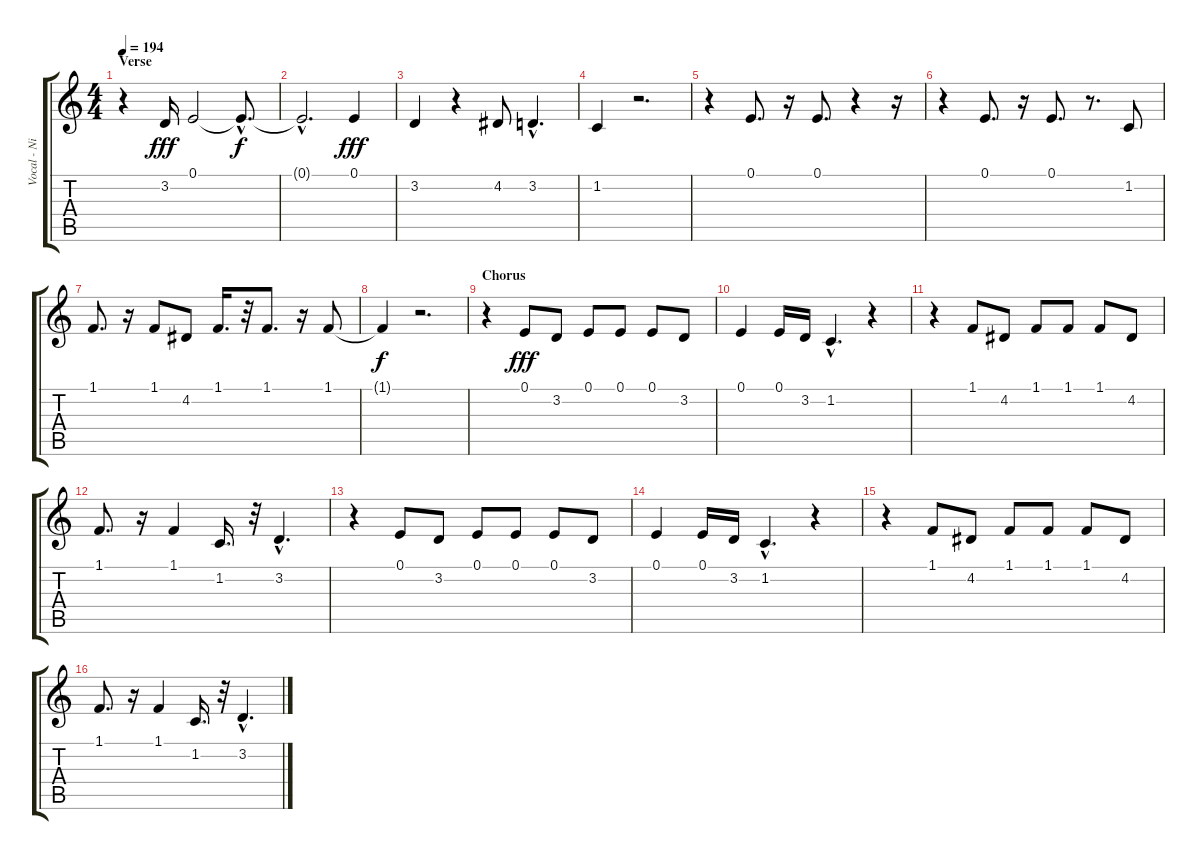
\track ("Vocal - Nikola" "Vocal - Ni") {instrument flute}
\staff {score tabs}
\tuning (E4 B3 G3 D3 A2 E2) {hide}
\ts (4 4)
\section ("" "Verse")
\tempo 194
\clef g2
\ks c
r.4{dy fff} 3.2.16 0.1.2 0.1{hac t}.8{d dy f} |
0.1{hac t}.2{d} 0.1.4{dy fff} |
3.2.4 r.4 4.2.8 3.2{hac}.4{d} |
1.2.4 r.2{d} |
r.4 0.1.8{d} r.16 0.1.8{d} r.4 r.16 |
r.4 0.1.8{d} r.16 0.1.8{d} r.8{d} 1.2.8 |
1.1.8{d} r.16 1.1.8 4.2.8 1.1.16{d} r.32 1.1.8{d} r.16 1.1.8 |
1.1{t}.4{dy f} r.2{d} |
\section ("" "Chorus")
r.4 0.1.8{dy fff} 3.2.8 0.1.8 0.1.8 0.1.8 3.2.8 |
0.1.4 0.1.16 3.2.16 1.2{hac}.4{d} r.4 |
r.4 1.1.8 4.2.8 1.1.8 1.1.8 1.1.8 4.2.8 |
1.1.8{d} r.16 1.1.4 1.2.16{d} r.32 3.2{hac}.4{d} |
r.4 0.1.8 3.2.8 0.1.8 0.1.8 0.1.8 3.2.8 |
0.1.4 0.1.16 3.2.16 1.2{hac}.4{d} r.4 |
r.4 1.1.8 4.2.8 1.1.8 1.1.8 1.1.8 4.2.8 |
1.1.8{d} r.16 1.1.4 1.2.16{d} r.32 3.2{hac}.4{d}
